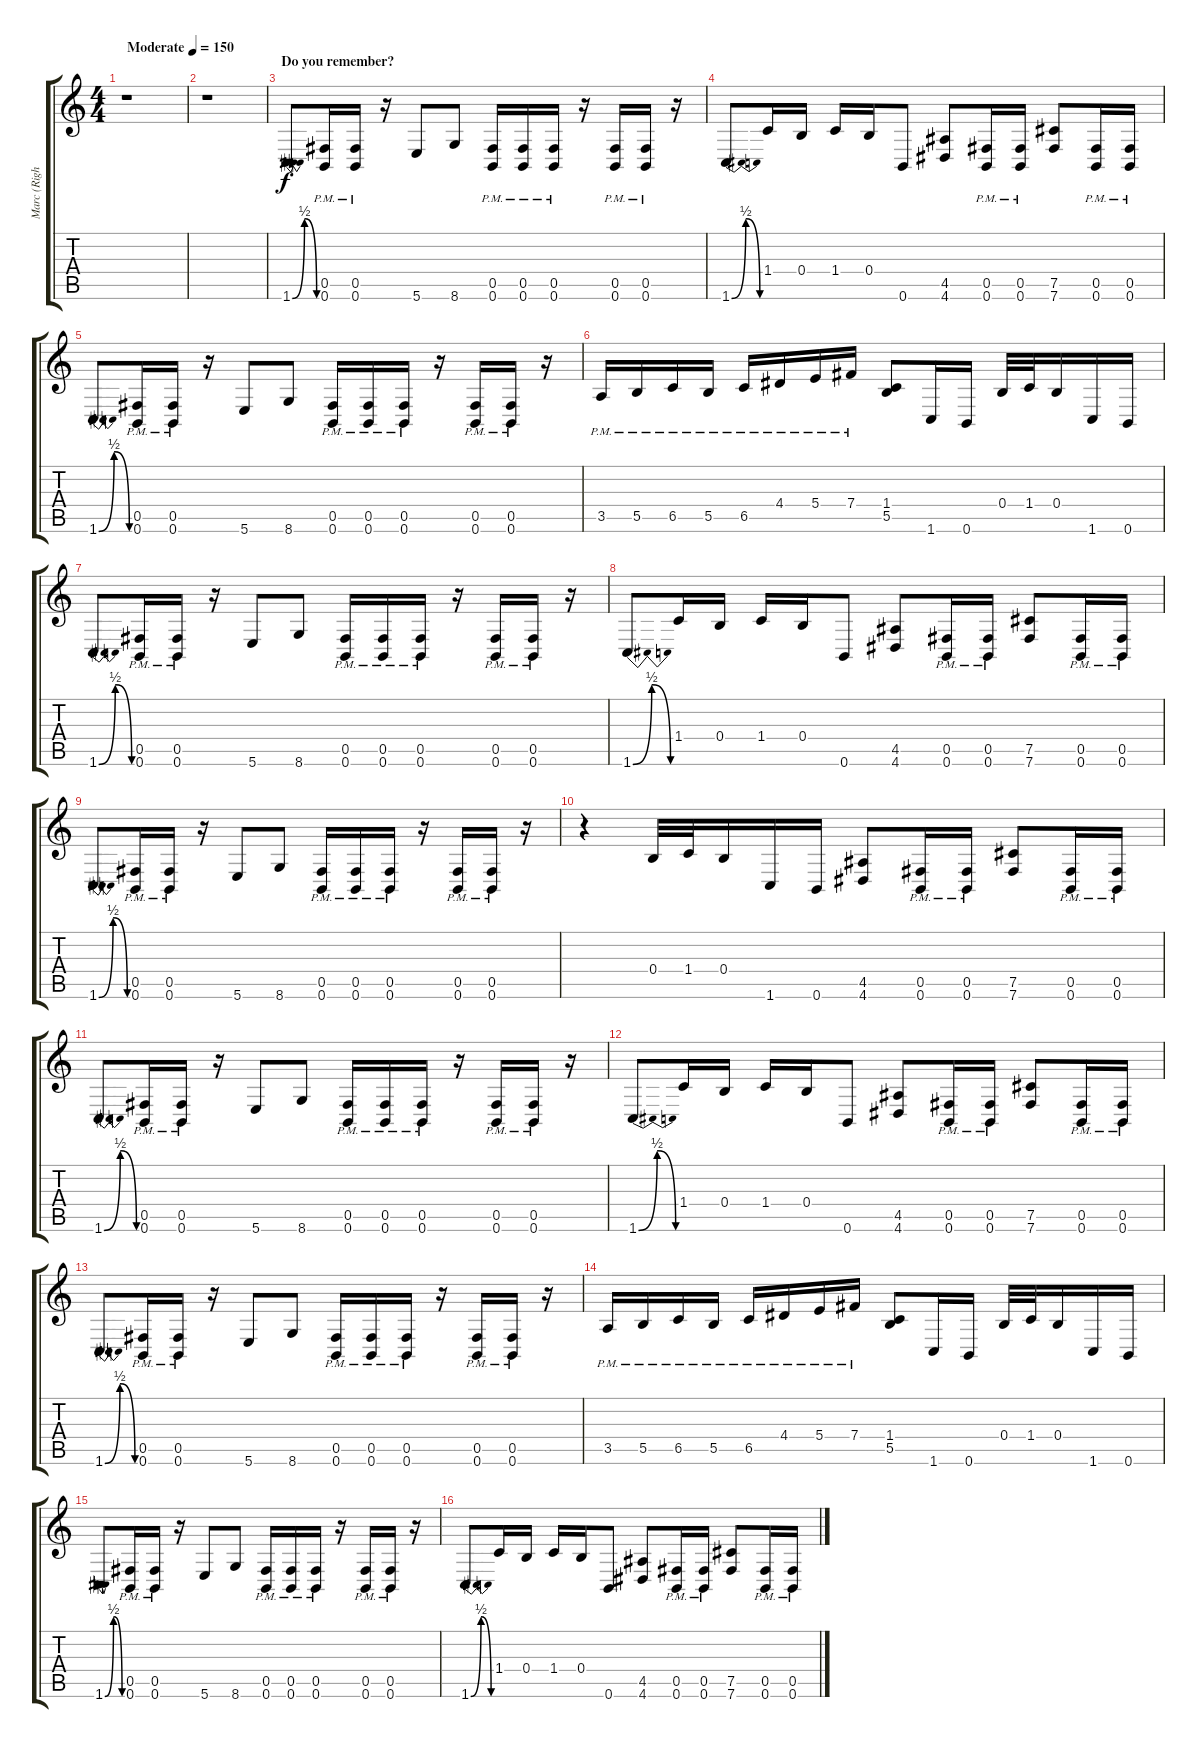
\track ("Marc (Right)" "Marc (Righ") {instrument distortionguitar}
\staff {score tabs}
\tuning (Db4 Ab3 E3 B2 Gb2 B1) {hide}
\ts (4 4)
\tempo (150 "Moderate")
\clef g2
\ks c
r.1{dy f instrument distortionguitar} |
r.1 |
\section ("" "Do you remember?")
1.6{be (bendrelease 0 0 30 2 30 2 60 0)}.8 (0.5{pm} 0.6{pm}).16 (0.5{pm} 0.6{pm}).16 r.16 5.6.8 8.6.8 (0.5{pm} 0.6{pm}).16 (0.5{pm} 0.6{pm}).16 (0.5{pm} 0.6{pm}).16 r.16 (0.5{pm} 0.6{pm}).16 (0.5{pm} 0.6{pm}).16 r.16 |
1.6{be (bendrelease 0 0 30 2 30 2 60 0)}.8 1.4.16 0.4.16 1.4.16 0.4.16 0.6.8 (4.5 4.6).8 (0.5{pm} 0.6{pm}).16 (0.5{pm} 0.6{pm}).16 (7.5 7.6).8 (0.5{pm} 0.6{pm}).16 (0.5{pm} 0.6{pm}).16 |
1.6{be (bendrelease 0 0 30 2 30 2 60 0)}.8 (0.5{pm} 0.6{pm}).16 (0.5{pm} 0.6{pm}).16 r.16 5.6.8 8.6.8 (0.5{pm} 0.6{pm}).16 (0.5{pm} 0.6{pm}).16 (0.5{pm} 0.6{pm}).16 r.16 (0.5{pm} 0.6{pm}).16 (0.5{pm} 0.6{pm}).16 r.16 |
3.5{pm}.16 5.5{pm}.16 6.5{pm}.16 5.5{pm}.16 6.5{pm}.16 4.4{pm}.16 5.4{pm}.16 7.4{pm}.16 (1.4 5.5).8 1.6.16 0.6.16 0.4.32 1.4.32 0.4.16 1.6.16 0.6.16 |
1.6{be (bendrelease 0 0 30 2 30 2 60 0)}.8 (0.5{pm} 0.6{pm}).16 (0.5{pm} 0.6{pm}).16 r.16 5.6.8 8.6.8 (0.5{pm} 0.6{pm}).16 (0.5{pm} 0.6{pm}).16 (0.5{pm} 0.6{pm}).16 r.16 (0.5{pm} 0.6{pm}).16 (0.5{pm} 0.6{pm}).16 r.16 |
1.6{be (bendrelease 0 0 30 2 30 2 60 0)}.8 1.4.16 0.4.16 1.4.16 0.4.16 0.6.8 (4.5 4.6).8 (0.5{pm} 0.6{pm}).16 (0.5{pm} 0.6{pm}).16 (7.5 7.6).8 (0.5{pm} 0.6{pm}).16 (0.5{pm} 0.6{pm}).16 |
1.6{be (bendrelease 0 0 30 2 30 2 60 0)}.8 (0.5{pm} 0.6{pm}).16 (0.5{pm} 0.6{pm}).16 r.16 5.6.8 8.6.8 (0.5{pm} 0.6{pm}).16 (0.5{pm} 0.6{pm}).16 (0.5{pm} 0.6{pm}).16 r.16 (0.5{pm} 0.6{pm}).16 (0.5{pm} 0.6{pm}).16 r.16 |
r.4 0.4.32 1.4.32 0.4.16 1.6.16 0.6.16 (4.5 4.6).8 (0.5{pm} 0.6{pm}).16 (0.5{pm} 0.6{pm}).16 (7.5 7.6).8 (0.5{pm} 0.6{pm}).16 (0.5{pm} 0.6{pm}).16 |
1.6{be (bendrelease 0 0 30 2 30 2 60 0)}.8 (0.5{pm} 0.6{pm}).16 (0.5{pm} 0.6{pm}).16 r.16 5.6.8 8.6.8 (0.5{pm} 0.6{pm}).16 (0.5{pm} 0.6{pm}).16 (0.5{pm} 0.6{pm}).16 r.16 (0.5{pm} 0.6{pm}).16 (0.5{pm} 0.6{pm}).16 r.16 |
1.6{be (bendrelease 0 0 30 2 30 2 60 0)}.8 1.4.16 0.4.16 1.4.16 0.4.16 0.6.8 (4.5 4.6).8 (0.5{pm} 0.6{pm}).16 (0.5{pm} 0.6{pm}).16 (7.5 7.6).8 (0.5{pm} 0.6{pm}).16 (0.5{pm} 0.6{pm}).16 |
1.6{be (bendrelease 0 0 30 2 30 2 60 0)}.8 (0.5{pm} 0.6{pm}).16 (0.5{pm} 0.6{pm}).16 r.16 5.6.8 8.6.8 (0.5{pm} 0.6{pm}).16 (0.5{pm} 0.6{pm}).16 (0.5{pm} 0.6{pm}).16 r.16 (0.5{pm} 0.6{pm}).16 (0.5{pm} 0.6{pm}).16 r.16 |
3.5{pm}.16 5.5{pm}.16 6.5{pm}.16 5.5{pm}.16 6.5{pm}.16 4.4{pm}.16 5.4{pm}.16 7.4{pm}.16 (1.4 5.5).8 1.6.16 0.6.16 0.4.32 1.4.32 0.4.16 1.6.16 0.6.16 |
1.6{be (bendrelease 0 0 30 2 30 2 60 0)}.8 (0.5{pm} 0.6{pm}).16 (0.5{pm} 0.6{pm}).16 r.16 5.6.8 8.6.8 (0.5{pm} 0.6{pm}).16 (0.5{pm} 0.6{pm}).16 (0.5{pm} 0.6{pm}).16 r.16 (0.5{pm} 0.6{pm}).16 (0.5{pm} 0.6{pm}).16 r.16 |
1.6{be (bendrelease 0 0 30 2 30 2 60 0)}.8 1.4.16 0.4.16 1.4.16 0.4.16 0.6.8 (4.5 4.6).8 (0.5{pm} 0.6{pm}).16 (0.5{pm} 0.6{pm}).16 (7.5 7.6).8 (0.5{pm} 0.6{pm}).16 (0.5{pm} 0.6{pm}).16
